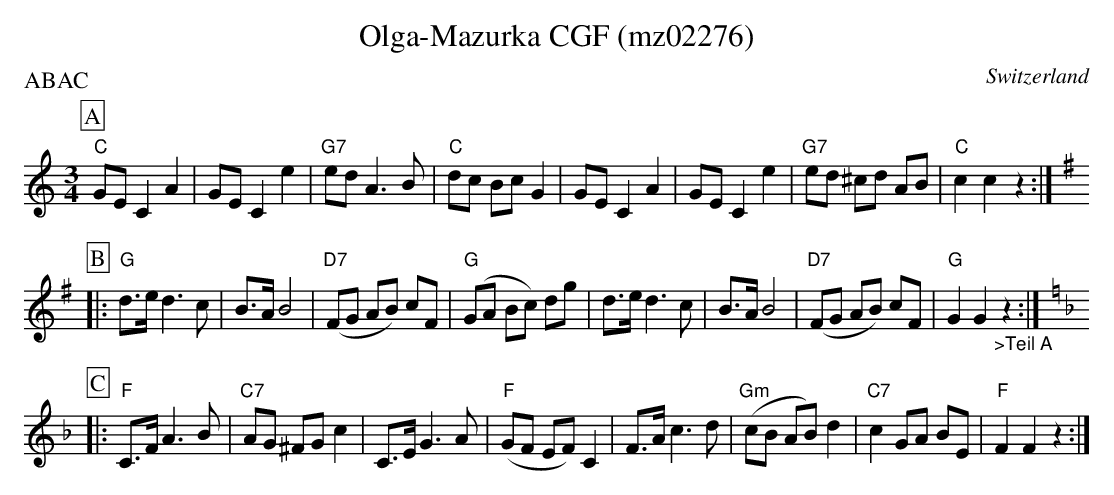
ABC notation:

X:1
T:Olga-Mazurka CGF (mz02276)
O:Switzerland
P:ABAC
M:3/4
L:1/8
K:C major
[P:A] "C"GEC2A2 | GEC2e2 | "G7"edA3B | "C"dc BcG2 | GEC2A2 | GEC2e2 | "G7"ed ^cd AB | "C"c2c2z2 :| [K:G]
[P:B] |: "G"d>e d3c | B>AB4 | ("D7"FG AB) cF | ("G"GA Bc) dg | d>e d3c | B>AB4 | ("D7"FG AB) cF | "G"G2G2"_>Teil A"z2 :| [K:F]
[P:C] |: "F"C>FA3B | "C7"AG ^FGc2 | C>EG3A | ("F"GF EF)C2 | F>Ac3d | ("Gm"cB AB)d2 | "C7"c2 GA BE | "F"F2F2z2 :|
